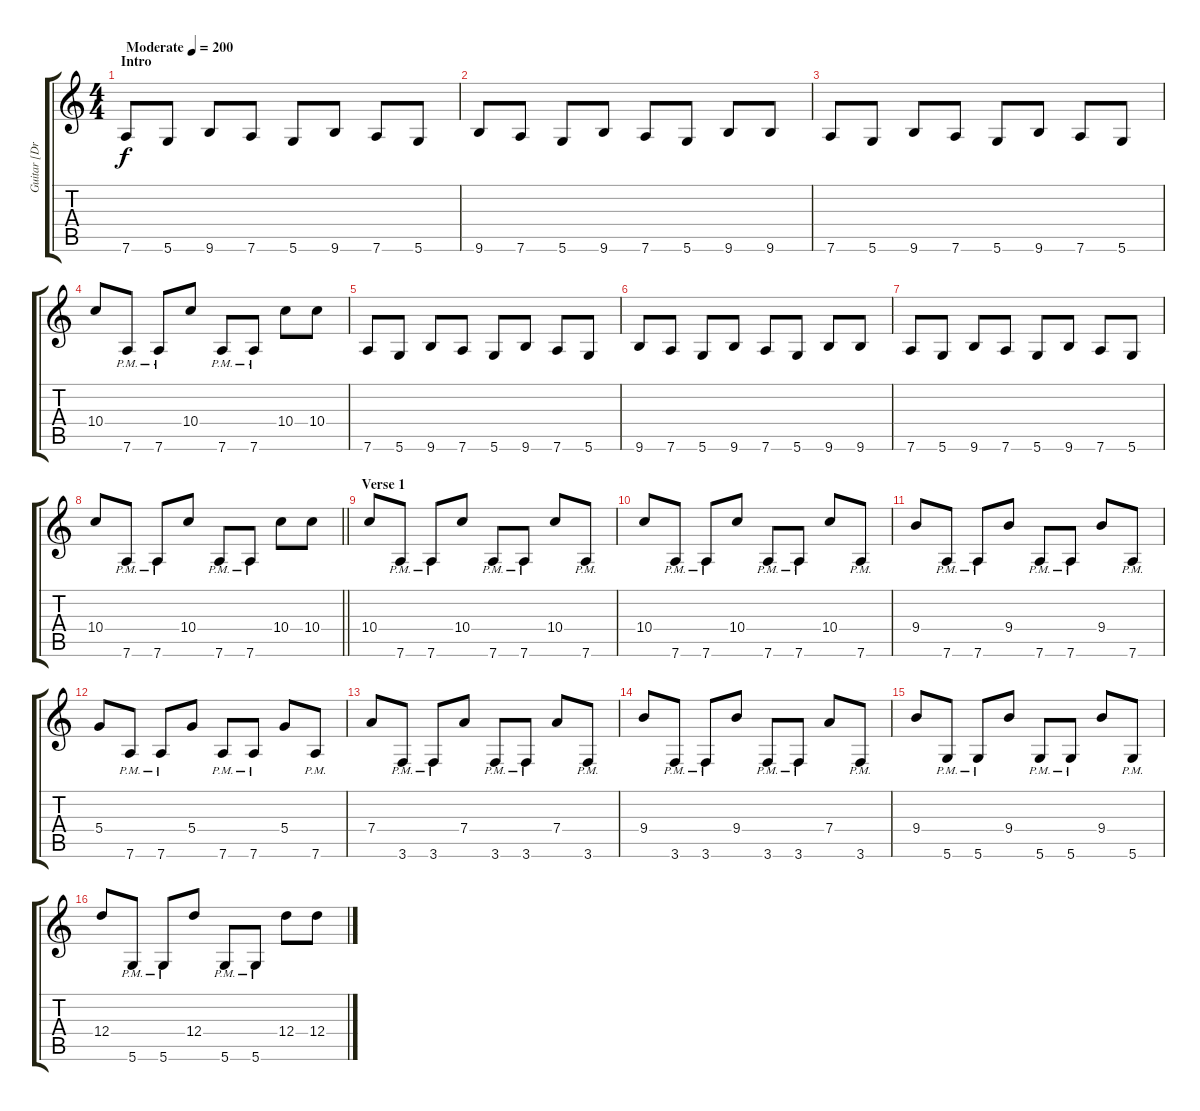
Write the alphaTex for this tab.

\track ("Guitar [Drop D]" "Guitar [Dr") {instrument distortionguitar}
\staff {score tabs}
\tuning (E4 B3 G3 D3 A2 D2) {hide}
\ts (4 4)
\section ("" "Intro")
\tempo (200 "Moderate")
\clef g2
\ks c
7.6.8{dy f instrument distortionguitar} 5.6.8 9.6.8 7.6.8 5.6.8 9.6.8 7.6.8 5.6.8 |
9.6.8 7.6.8 5.6.8 9.6.8 7.6.8 5.6.8 9.6.8 9.6.8 |
7.6.8 5.6.8 9.6.8 7.6.8 5.6.8 9.6.8 7.6.8 5.6.8 |
10.4.8 7.6{pm}.8 7.6{pm}.8 10.4.8 7.6{pm}.8 7.6{pm}.8 10.4.8 10.4.8 |
7.6.8 5.6.8 9.6.8 7.6.8 5.6.8 9.6.8 7.6.8 5.6.8 |
9.6.8 7.6.8 5.6.8 9.6.8 7.6.8 5.6.8 9.6.8 9.6.8 |
7.6.8 5.6.8 9.6.8 7.6.8 5.6.8 9.6.8 7.6.8 5.6.8 |
\barLineRight lightlight
10.4.8 7.6{pm}.8 7.6{pm}.8 10.4.8 7.6{pm}.8 7.6{pm}.8 10.4.8 10.4.8 |
\section ("" "Verse 1")
10.4.8 7.6{pm}.8 7.6{pm}.8 10.4.8 7.6{pm}.8 7.6{pm}.8 10.4.8 7.6{pm}.8 |
10.4.8 7.6{pm}.8 7.6{pm}.8 10.4.8 7.6{pm}.8 7.6{pm}.8 10.4.8 7.6{pm}.8 |
9.4.8 7.6{pm}.8 7.6{pm}.8 9.4.8 7.6{pm}.8 7.6{pm}.8 9.4.8 7.6{pm}.8 |
5.4.8 7.6{pm}.8 7.6{pm}.8 5.4.8 7.6{pm}.8 7.6{pm}.8 5.4.8 7.6{pm}.8 |
7.4.8 3.6{pm}.8 3.6{pm}.8 7.4.8 3.6{pm}.8 3.6{pm}.8 7.4.8 3.6{pm}.8 |
9.4.8 3.6{pm}.8 3.6{pm}.8 9.4.8 3.6{pm}.8 3.6{pm}.8 7.4.8 3.6{pm}.8 |
9.4.8 5.6{pm}.8 5.6{pm}.8 9.4.8 5.6{pm}.8 5.6{pm}.8 9.4.8 5.6{pm}.8 |
12.4.8 5.6{pm}.8 5.6{pm}.8 12.4.8 5.6{pm}.8 5.6{pm}.8 12.4.8 12.4.8
